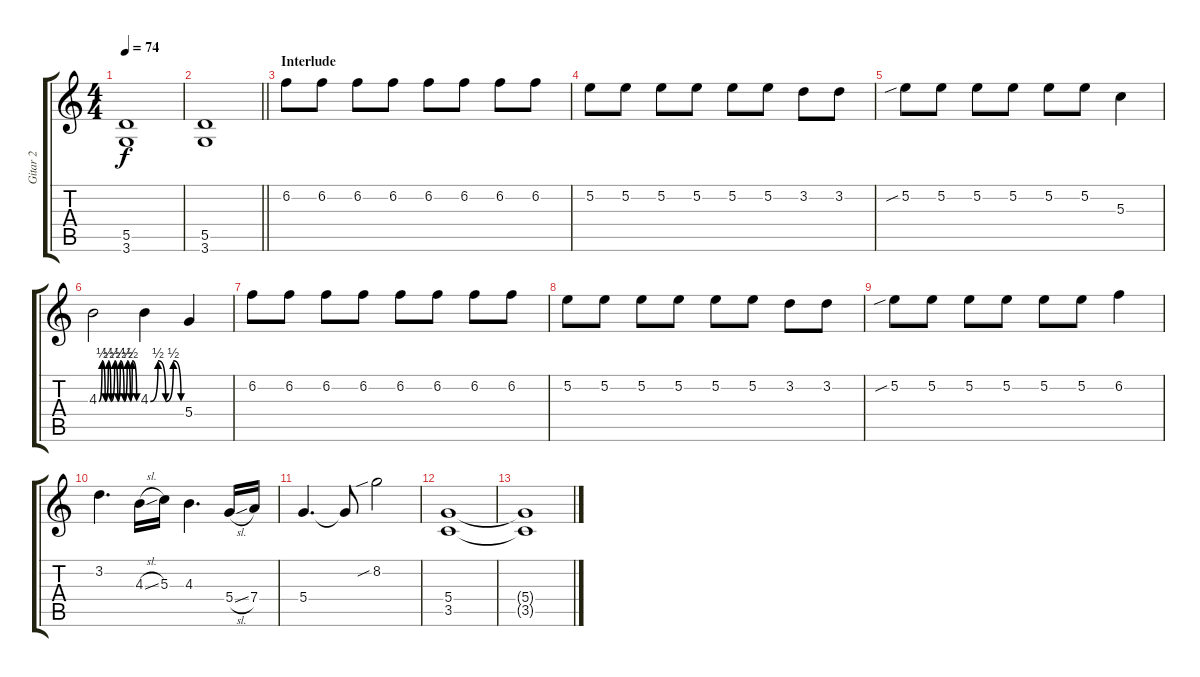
\track ("Gitar 2" "Gitar 2") {instrument overdrivenguitar}
\staff {score tabs}
\tuning (E4 B3 G3 D3 A2 E2) {hide}
\ts (4 4)
\tempo 74
\clef g2
\ks c
(5.5 3.6).1{dy f} |
\barLineRight lightlight
(5.5 3.6).1 |
\section ("" "Interlude")
6.2.8 6.2.8 6.2.8 6.2.8 6.2.8 6.2.8 6.2.8 6.2.8 |
5.2.8 5.2.8 5.2.8 5.2.8 5.2.8 5.2.8 3.2.8 3.2.8 |
5.2{sib}.8 5.2.8 5.2.8 5.2.8 5.2.8 5.2.8 5.3.4 |
4.3{be (custom 0 0 5 2 10 0 15 2 19 0 25 2 30 0 34 2 40 0 45 2 50 0 53 2 60 0)}.2 4.3{be (custom 0 0 15 2 30 0 45 2 60 0)}.4 5.4.4 |
6.2.8 6.2.8 6.2.8 6.2.8 6.2.8 6.2.8 6.2.8 6.2.8 |
5.2.8 5.2.8 5.2.8 5.2.8 5.2.8 5.2.8 3.2.8 3.2.8 |
5.2{sib}.8 5.2.8 5.2.8 5.2.8 5.2.8 5.2.8 6.2.4 |
3.2.4{d} 4.3{sl}.16 5.3.16 4.3.4{d} 5.4{sl}.16 7.4.16 |
5.4.4{d} 5.4{t}.8 8.2{sib}.2 |
(5.4 3.5).1 |
(5.4{t} 3.5{t}).1
